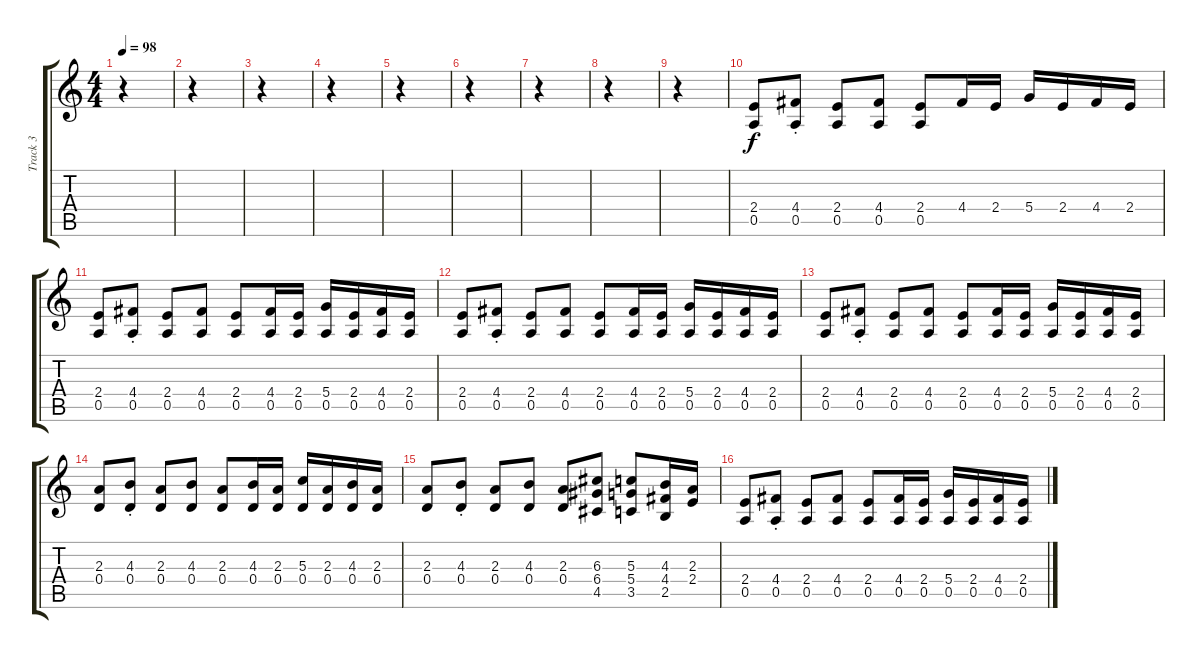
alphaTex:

\track ("Track 3" "Track 3") {instrument electricguitarjazz}
\staff {score tabs}
\tuning (E4 B3 G3 D3 A2 E2) {hide}
\ts (4 4)
\tempo 98
\clef g2
\ks c
r.4{dy f instrument electricguitarjazz} |
r.4 |
r.4 |
r.4 |
r.4 |
r.4 |
r.4 |
r.4 |
r.4 |
(2.4 0.5).8 (4.4{st} 0.5).8 (2.4 0.5).8 (4.4 0.5).8 (2.4 0.5).8 4.4.16 2.4.16 5.4.16 2.4.16 4.4.16 2.4.16 |
(2.4 0.5).8 (4.4{st} 0.5).8 (2.4 0.5).8 (4.4 0.5).8 (2.4 0.5).8 (4.4 0.5).16 (2.4 0.5).16 (5.4 0.5).16 (2.4 0.5).16 (4.4 0.5).16 (2.4 0.5).16 |
(2.4 0.5).8 (4.4{st} 0.5).8 (2.4 0.5).8 (4.4 0.5).8 (2.4 0.5).8 (4.4 0.5).16 (2.4 0.5).16 (5.4 0.5).16 (2.4 0.5).16 (4.4 0.5).16 (2.4 0.5).16 |
(2.4 0.5).8 (4.4{st} 0.5).8 (2.4 0.5).8 (4.4 0.5).8 (2.4 0.5).8 (4.4 0.5).16 (2.4 0.5).16 (5.4 0.5).16 (2.4 0.5).16 (4.4 0.5).16 (2.4 0.5).16 |
(2.3 0.4).8 (4.3{st} 0.4).8 (2.3 0.4).8 (4.3 0.4).8 (2.3 0.4).8 (4.3 0.4).16 (2.3 0.4).16 (5.3 0.4).16 (2.3 0.4).16 (4.3 0.4).16 (2.3 0.4).16 |
(2.3 0.4).8 (4.3{st} 0.4{st}).8 (2.3 0.4).8 (4.3 0.4).8 (2.3 0.4).8 (6.3 6.4 4.5).8 (5.3 5.4 3.5).8 (4.3 4.4 2.5).16 (2.3 2.4).16 |
(2.4 0.5).8 (4.4{st} 0.5).8 (2.4 0.5).8 (4.4 0.5).8 (2.4 0.5).8 (4.4 0.5).16 (2.4 0.5).16 (5.4 0.5).16 (2.4 0.5).16 (4.4 0.5).16 (2.4 0.5).16
